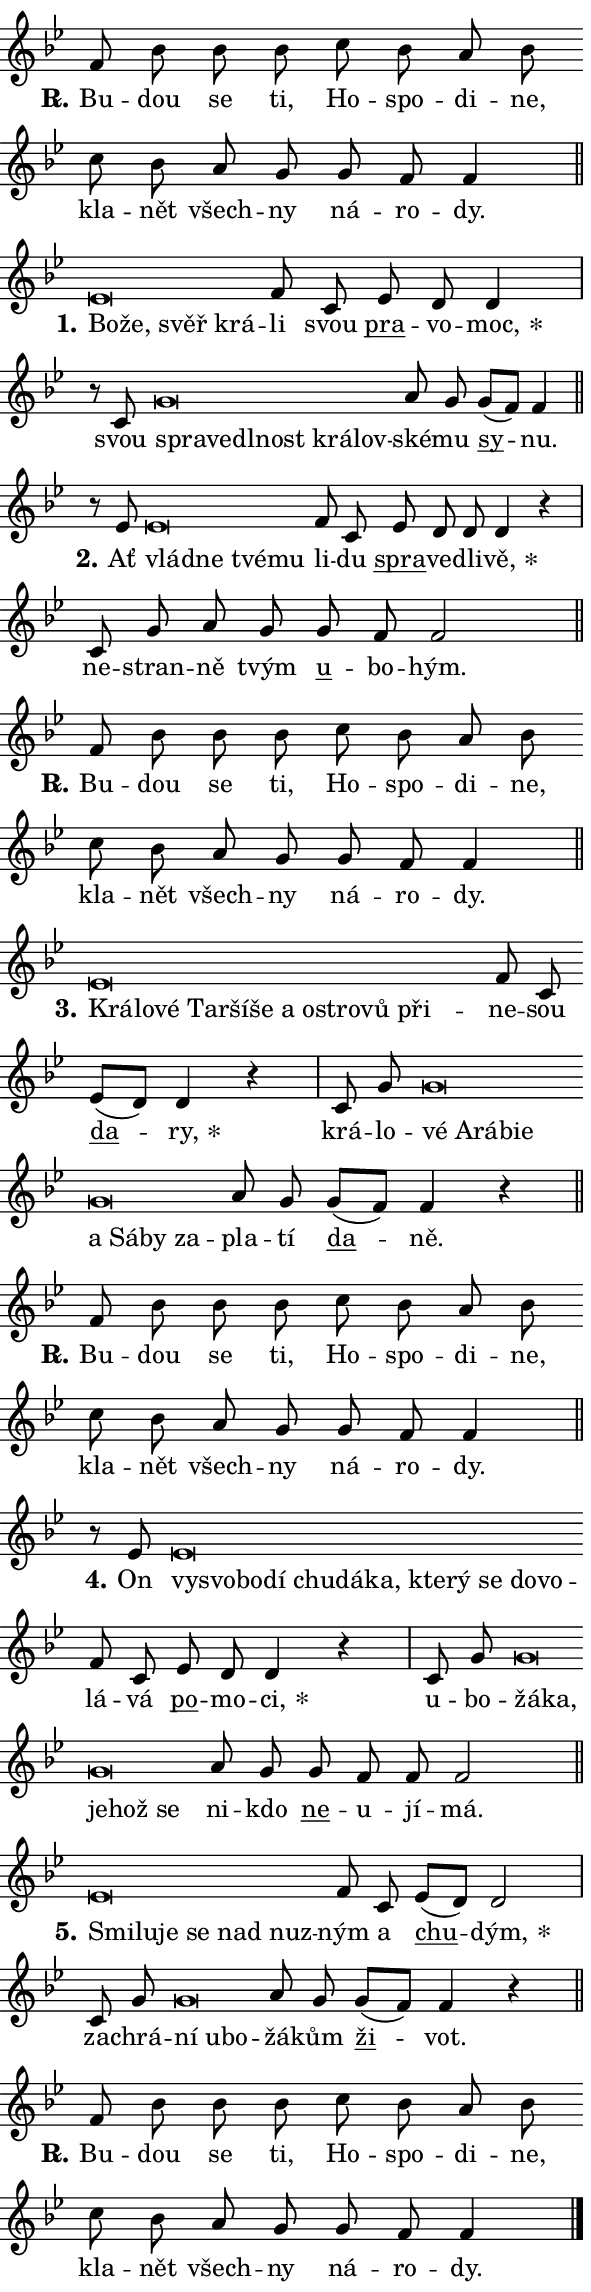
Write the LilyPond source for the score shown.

\version "2.24.0"
\header { tagline = "" }
\paper {
  indent = 0\cm
  top-margin = 0\cm
  right-margin = 0.13\cm % to fit lyric hyphens
  bottom-margin = 0\cm
  left-margin = 0\cm
  paper-width = 10\cm
  page-breaking = #ly:one-page-breaking
  system-system-spacing.basic-distance = #11
  score-system-spacing.basic-distance = #11
  ragged-last = ##f
}


%% Author: Thomas Morley
%% https://lists.gnu.org/archive/html/lilypond-user/2020-05/msg00002.html
#(define (line-position grob)
"Returns position of @var[grob} in current system:
   @code{'start}, if at first time-step
   @code{'end}, if at last time-step
   @code{'middle} otherwise
"
  (let* ((col (ly:item-get-column grob))
         (ln (ly:grob-object col 'left-neighbor))
         (rn (ly:grob-object col 'right-neighbor))
         (col-to-check-left (if (ly:grob? ln) ln col))
         (col-to-check-right (if (ly:grob? rn) rn col))
         (break-dir-left
           (and
             (ly:grob-property col-to-check-left 'non-musical #f)
             (ly:item-break-dir col-to-check-left)))
         (break-dir-right
           (and
             (ly:grob-property col-to-check-right 'non-musical #f)
             (ly:item-break-dir col-to-check-right))))
        (cond ((eqv? 1 break-dir-left) 'start)
              ((eqv? -1 break-dir-right) 'end)
              (else 'middle))))

#(define (tranparent-at-line-position vctor)
  (lambda (grob)
  "Relying on @code{line-position} select the relevant enry from @var{vctor}.
Used to determine transparency,"
    (case (line-position grob)
      ((end) (not (vector-ref vctor 0)))
      ((middle) (not (vector-ref vctor 1)))
      ((start) (not (vector-ref vctor 2))))))

noteHeadBreakVisibility =
#(define-music-function (break-visibility)(vector?)
"Makes @code{NoteHead}s transparent relying on @var{break-visibility}"
#{
  \override NoteHead.transparent =
    #(tranparent-at-line-position break-visibility)
#})

#(define delete-ledgers-for-transparent-note-heads
  (lambda (grob)
    "Reads whether a @code{NoteHead} is transparent.
If so this @code{NoteHead} is removed from @code{'note-heads} from
@var{grob}, which is supposed to be @code{LedgerLineSpanner}.
As a result ledgers are not printed for this @code{NoteHead}"
    (let* ((nhds-array (ly:grob-object grob 'note-heads))
           (nhds-list
             (if (ly:grob-array? nhds-array)
                 (ly:grob-array->list nhds-array)
                 '()))
           ;; Relies on the transparent-property being done before
           ;; Staff.LedgerLineSpanner.after-line-breaking is executed.
           ;; This is fragile ...
           (to-keep
             (remove
               (lambda (nhd)
                 (ly:grob-property nhd 'transparent #f))
               nhds-list)))
      ;; TODO find a better method to iterate over grob-arrays, similiar
      ;; to filter/remove etc for lists
      ;; For now rebuilt from scratch
      (set! (ly:grob-object grob 'note-heads)  '())
      (for-each
        (lambda (nhd)
          (ly:pointer-group-interface::add-grob grob 'note-heads nhd))
        to-keep))))

squashNotes = {
  \override NoteHead.X-extent = #'(-0.2 . 0.2)
  \override NoteHead.Y-extent = #'(-0.75 . 0)
  \override NoteHead.stencil =
    #(lambda (grob)
       (let ((pos (ly:grob-property grob 'staff-position)))
         (begin
           (if (< pos -7) (display "ERROR: Lower brevis then expected\n") (display ""))
           (if (<= pos -6) ly:text-interface::print ly:note-head::print))))
}
unSquashNotes = {
  \revert NoteHead.X-extent
  \revert NoteHead.Y-extent
  \revert NoteHead.stencil
}

hideNotes = \noteHeadBreakVisibility #begin-of-line-visible
unHideNotes = \noteHeadBreakVisibility #all-visible

% work-around for resetting accidentals
% https://lilypond.org/doc/v2.23/Documentation/notation/displaying-rhythms#unmetered-music
cadenzaMeasure = {
  \cadenzaOff
  \partial 1024 s1024
  \cadenzaOn
}

#(define-markup-command (accent layout props text) (markup?)
  "Underline accented syllable"
  (interpret-markup layout props
    #{\markup \override #'(offset . 4.3) \underline { #text }#}))

responsum = \markup \concat {
  "R" \hspace #-1.05 \path #0.1 #'((moveto 0 0.07) (lineto 0.9 0.8)) \hspace #0.05 "."
}

spaceSize = #0.6828661417322834 % exact space size for TeX Gyre Schola

\layout {
  \context {
    \Staff
    \remove "Time_signature_engraver"
    \override LedgerLineSpanner.after-line-breaking = #delete-ledgers-for-transparent-note-heads
  }
  \context {
    \Lyrics {
      \override LyricSpace.minimum-distance = \spaceSize
      \override LyricText.font-name = #"TeX Gyre Schola"
      \override LyricText.font-size = 1
      \override StanzaNumber.font-name = #"TeX Gyre Schola Bold"
      \override StanzaNumber.font-size = 1
    }
  }
  \context {
    \Score 
    \override NoteHead.text =
      #(lambda (grob) 
        (let ((pos (ly:grob-property grob 'staff-position)))
          #{\markup {
            \combine
              \halign #-0.55 \raise #(if (= pos -6) 0 0.5) \override #'(thickness . 2) \draw-line #'(3.2 . 0)
              \musicglyph "noteheads.sM1"
          }#}))
  }
}

% magnetic-lyrics.ily
%
%   written by
%     Jean Abou Samra <jean@abou-samra.fr>
%     Werner Lemberg <wl@gnu.org>
%
%   adapted by
%     Jiri Hon <jiri.hon@gmail.com>
%
% Version 2022-Apr-15

% https://www.mail-archive.com/lilypond-user@gnu.org/msg149350.html

#(define (Left_hyphen_pointer_engraver context)
   "Collect syllable-hyphen-syllable occurrences in lyrics and store
them in properties.  This engraver only looks to the left.  For
example, if the lyrics input is @code{foo -- bar}, it does the
following.

@itemize @bullet
@item
Set the @code{text} property of the @code{LyricHyphen} grob between
@q{foo} and @q{bar} to @code{foo}.

@item
Set the @code{left-hyphen} property of the @code{LyricText} grob with
text @q{foo} to the @code{LyricHyphen} grob between @q{foo} and
@q{bar}.
@end itemize

Use this auxiliary engraver in combination with the
@code{lyric-@/text::@/apply-@/magnetic-@/offset!} hook."
   (let ((hyphen #f)
         (text #f))
     (make-engraver
      (acknowledgers
       ((lyric-syllable-interface engraver grob source-engraver)
        (set! text grob)))
      (end-acknowledgers
       ((lyric-hyphen-interface engraver grob source-engraver)
        ;(when (not (grob::has-interface grob 'lyric-space-interface))
          (set! hyphen grob)));)
      ((stop-translation-timestep engraver)
       (when (and text hyphen)
         (ly:grob-set-object! text 'left-hyphen hyphen))
       (set! text #f)
       (set! hyphen #f)))))

#(define (lyric-text::apply-magnetic-offset! grob)
   "If the space between two syllables is less than the value in
property @code{LyricText@/.details@/.squash-threshold}, move the right
syllable to the left so that it gets concatenated with the left
syllable.

Use this function as a hook for
@code{LyricText@/.after-@/line-@/breaking} if the
@code{Left_@/hyphen_@/pointer_@/engraver} is active."
   (let ((hyphen (ly:grob-object grob 'left-hyphen #f)))
     (when hyphen
       (let ((left-text (ly:spanner-bound hyphen LEFT)))
         (when (grob::has-interface left-text 'lyric-syllable-interface)
           (let* ((common (ly:grob-common-refpoint grob left-text X))
                  (this-x-ext (ly:grob-extent grob common X))
                  (left-x-ext
                   (begin
                     ;; Trigger magnetism for left-text.
                     (ly:grob-property left-text 'after-line-breaking)
                     (ly:grob-extent left-text common X)))
                  ;; `delta` is the gap width between two syllables.
                  (delta (- (interval-start this-x-ext)
                            (interval-end left-x-ext)))
                  (details (ly:grob-property grob 'details))
                  (threshold (assoc-get 'squash-threshold details 0.2)))
             (when (< delta threshold)
               (let* (;; We have to manipulate the input text so that
                      ;; ligatures crossing syllable boundaries are not
                      ;; disabled.  For languages based on the Latin
                      ;; script this is essentially a beautification.
                      ;; However, for non-Western scripts it can be a
                      ;; necessity.
                      (lt (ly:grob-property left-text 'text))
                      (rt (ly:grob-property grob 'text))
                      (is-space (grob::has-interface hyphen 'lyric-space-interface))
                      (space (if is-space " " ""))
                      (extra-delta (if is-space spaceSize 0))
                      ;; Append new syllable.
                      (ltrt-space (if (and (string? lt) (string? rt))
                                (string-append lt space rt)
                                (make-concat-markup (list lt space rt))))
                      ;; Right-align `ltrt` to the right side.
                      (ltrt-space-markup (grob-interpret-markup
                               grob
                               (make-translate-markup
                                (cons (interval-length this-x-ext) 0)
                                (make-right-align-markup ltrt-space)))))
                 (begin
                   ;; Don't print `left-text`.
                   (ly:grob-set-property! left-text 'stencil #f)
                   ;; Set text and stencil (which holds all collected
                   ;; syllables so far) and shift it to the left.
                   (ly:grob-set-property! grob 'text ltrt-space)
                   (ly:grob-set-property! grob 'stencil ltrt-space-markup)
                   (ly:grob-translate-axis! grob (- (- delta extra-delta)) X))))))))))


#(define (lyric-hyphen::displace-bounds-first grob)
   ;; Make very sure this callback isn't triggered too early.
   (let ((left (ly:spanner-bound grob LEFT))
         (right (ly:spanner-bound grob RIGHT)))
     (ly:grob-property left 'after-line-breaking)
     (ly:grob-property right 'after-line-breaking)
     (ly:lyric-hyphen::print grob)))

squashThreshold = #0.4

\layout {
  \context {
    \Lyrics
    \consists #Left_hyphen_pointer_engraver
    \override LyricText.after-line-breaking =
      #lyric-text::apply-magnetic-offset!
    \override LyricHyphen.stencil = #lyric-hyphen::displace-bounds-first
    \override LyricText.details.squash-threshold = \squashThreshold
    \override LyricHyphen.minimum-distance = 0
    \override LyricHyphen.minimum-length = \squashThreshold
  }
}

squashText = \override LyricText.details.squash-threshold = 9999
unSquashText = \override LyricText.details.squash-threshold = \squashThreshold

leftText = \override LyricText.self-alignment-X = #LEFT
unLeftText = \revert LyricText.self-alignment-X

starOffset = #(lambda (grob) 
                (let ((x_offset (ly:self-alignment-interface::aligned-on-x-parent grob)))
                  (if (= x_offset 0) 0 (+ x_offset 1.2))))

star = #(define-music-function (syllable)(string?)
"Append star separator at the end of a syllable"
#{
  \once \override LyricText.X-offset = #starOffset
  \lyricmode { \markup {
    #syllable
    \override #'((font-name . "TeX Gyre Schola Bold")) \hspace #0.2 \lower #0.65 \larger "*"
  } }
#})

starAccent = #(define-music-function (syllable)(string?)
"Append star separator at the end of a syllable and make accent"
#{
  \once \override LyricText.X-offset = #starOffset
  \lyricmode { \markup {
    \accent #syllable
    \override #'((font-name . "TeX Gyre Schola Bold")) \hspace #0.2 \lower #0.65 \larger "*"
  } }
#})

breath = #(define-music-function (syllable)(string?)
"Append breathing indicator at the end of a syllable"
#{
  \lyricmode { \markup { #syllable "+" } }
#})

optionalBreath = #(define-music-function (syllable)(string?)
"Append optional breathing indicator at the end of a syllable"
#{
  \lyricmode { \markup { #syllable "(+)" } }
#})


\score {
    <<
        \new Voice = "melody" { \cadenzaOn \key bes \major \relative { f'8 bes bes bes \bar "" c bes a bes \bar "" c bes a g \bar "" g f f4 \cadenzaMeasure \bar "||" \break } }
        \new Lyrics \lyricsto "melody" { \lyricmode { \set stanza = \responsum
Bu -- dou se ti, Ho -- spo -- di -- ne, kla -- nět všech -- ny ná -- ro -- dy. } }
    >>
    \layout {}
}

\score {
    <<
        \new Voice = "melody" { \cadenzaOn \key bes \major \relative { \squashNotes es'\breve*1/16 \hideNotes \breve*1/16 \bar "" \breve*1/16 \breve*1/16 \bar "" \unHideNotes \unSquashNotes f8 c \bar "" es d d4 \cadenzaMeasure \bar "|" r8 c \squashNotes g'\breve*1/16 \hideNotes \breve*1/16 \bar "" \breve*1/16 \bar "" \breve*1/16 \bar "" \breve*1/16 \breve*1/16 \bar "" \unHideNotes \unSquashNotes a8 g \bar "" g[( f)] f4 \cadenzaMeasure \bar "||" \break } }
        \new Lyrics \lyricsto "melody" { \lyricmode { \set stanza = "1."
\leftText Bo -- \squashText že, svěř krá -- \unLeftText \unSquashText li svou \markup \accent pra -- vo -- \star moc, svou \leftText spra -- \squashText ve -- dl -- nost krá -- lov -- \unLeftText \unSquashText ské -- mu \markup \accent sy -- nu. } }
    >>
    \layout {}
}

\score {
    <<
        \new Voice = "melody" { \cadenzaOn \key bes \major \relative { r8 es' \squashNotes es\breve*1/16 \hideNotes \breve*1/16 \bar "" \breve*1/16 \breve*1/16 \bar "" \unHideNotes \unSquashNotes f8 c \bar "" es d d d4 r \cadenzaMeasure \bar "|" c8 g' a g \bar "" g f f2 \cadenzaMeasure \bar "||" \break } }
        \new Lyrics \lyricsto "melody" { \lyricmode { \set stanza = "2."
Ať \leftText vlád -- \squashText ne tvé -- mu \unLeftText \unSquashText li -- du \markup \accent spra -- ve -- dli -- \star vě, ne -- stran -- ně tvým \markup \accent u -- bo -- hým. } }
    >>
    \layout {}
}

\score {
    <<
        \new Voice = "melody" { \cadenzaOn \key bes \major \relative { f'8 bes bes bes \bar "" c bes a bes \bar "" c bes a g \bar "" g f f4 \cadenzaMeasure \bar "||" \break } }
        \new Lyrics \lyricsto "melody" { \lyricmode { \set stanza = \responsum
Bu -- dou se ti, Ho -- spo -- di -- ne, kla -- nět všech -- ny ná -- ro -- dy. } }
    >>
    \layout {}
}

\score {
    <<
        \new Voice = "melody" { \cadenzaOn \key bes \major \relative { \squashNotes es'\breve*1/16 \hideNotes \breve*1/16 \bar "" \breve*1/16 \bar "" \breve*1/16 \bar "" \breve*1/16 \bar "" \breve*1/16 \bar "" \breve*1/16 \bar "" \breve*1/16 \bar "" \breve*1/16 \bar "" \breve*1/16 \breve*1/16 \bar "" \unHideNotes \unSquashNotes f8 c \bar "" es[( d)] d4 r \cadenzaMeasure \bar "|" c8 g' \bar "" \squashNotes g\breve*1/16 \hideNotes \breve*1/16 \bar "" \breve*1/16 \bar "" \breve*1/16 \bar "" \breve*1/16 \bar "" \breve*1/16 \bar "" \breve*1/16 \bar "" \breve*1/16 \breve*1/16 \bar "" \unHideNotes \unSquashNotes a8 g \bar "" g[( f)] f4 r \cadenzaMeasure \bar "||" \break } }
        \new Lyrics \lyricsto "melody" { \lyricmode { \set stanza = "3."
\leftText Krá -- \squashText lo -- vé Tar -- ší -- še a o -- stro -- vů při -- \unLeftText \unSquashText ne -- sou \markup \accent da -- \star ry, krá -- lo -- \leftText vé \squashText A -- rá -- bi -- e a Sá -- by za -- \unLeftText \unSquashText pla -- tí \markup \accent da -- ně. } }
    >>
    \layout {}
}

\score {
    <<
        \new Voice = "melody" { \cadenzaOn \key bes \major \relative { f'8 bes bes bes \bar "" c bes a bes \bar "" c bes a g \bar "" g f f4 \cadenzaMeasure \bar "||" \break } }
        \new Lyrics \lyricsto "melody" { \lyricmode { \set stanza = \responsum
Bu -- dou se ti, Ho -- spo -- di -- ne, kla -- nět všech -- ny ná -- ro -- dy. } }
    >>
    \layout {}
}

\score {
    <<
        \new Voice = "melody" { \cadenzaOn \key bes \major \relative { r8 es' \squashNotes es\breve*1/16 \hideNotes \breve*1/16 \bar "" \breve*1/16 \bar "" \breve*1/16 \bar "" \breve*1/16 \bar "" \breve*1/16 \bar "" \breve*1/16 \bar "" \breve*1/16 \bar "" \breve*1/16 \bar "" \breve*1/16 \bar "" \breve*1/16 \breve*1/16 \bar "" \unHideNotes \unSquashNotes f8 c \bar "" es d d4 r \cadenzaMeasure \bar "|" c8 g' \bar "" \squashNotes g\breve*1/16 \hideNotes \breve*1/16 \bar "" \breve*1/16 \bar "" \breve*1/16 \breve*1/16 \bar "" \unHideNotes \unSquashNotes a8 g \bar "" g f f f2 \cadenzaMeasure \bar "||" \break } }
        \new Lyrics \lyricsto "melody" { \lyricmode { \set stanza = "4."
On \leftText vy -- \squashText svo -- bo -- dí chu -- dá -- ka, kte -- rý se do -- vo -- \unLeftText \unSquashText lá -- vá \markup \accent po -- mo -- \star ci, u -- bo -- \leftText žá -- \squashText ka, je -- hož se \unLeftText \unSquashText ni -- kdo \markup \accent ne -- u -- jí -- má. } }
    >>
    \layout {}
}

\score {
    <<
        \new Voice = "melody" { \cadenzaOn \key bes \major \relative { \squashNotes es'\breve*1/16 \hideNotes \breve*1/16 \bar "" \breve*1/16 \bar "" \breve*1/16 \bar "" \breve*1/16 \breve*1/16 \bar "" \unHideNotes \unSquashNotes f8 c \bar "" es[( d)] d2 \cadenzaMeasure \bar "|" c8 g' \bar "" \squashNotes g\breve*1/16 \hideNotes \breve*1/16 \breve*1/16 \bar "" \unHideNotes \unSquashNotes a8 g \bar "" g[( f)] f4 r \cadenzaMeasure \bar "||" \break } }
        \new Lyrics \lyricsto "melody" { \lyricmode { \set stanza = "5."
\leftText Smi -- \squashText lu -- je se nad nuz -- \unLeftText \unSquashText ným a \markup \accent chu -- \star dým, za -- chrá -- \leftText ní \squashText u -- bo -- \unLeftText \unSquashText žá -- kům \markup \accent ži -- vot. } }
    >>
    \layout {}
}

\score {
    <<
        \new Voice = "melody" { \cadenzaOn \key bes \major \relative { f'8 bes bes bes \bar "" c bes a bes \bar "" c bes a g \bar "" g f f4 \cadenzaMeasure \bar "||" \break } \bar "|." }
        \new Lyrics \lyricsto "melody" { \lyricmode { \set stanza = \responsum
Bu -- dou se ti, Ho -- spo -- di -- ne, kla -- nět všech -- ny ná -- ro -- dy. } }
    >>
    \layout {}
}
